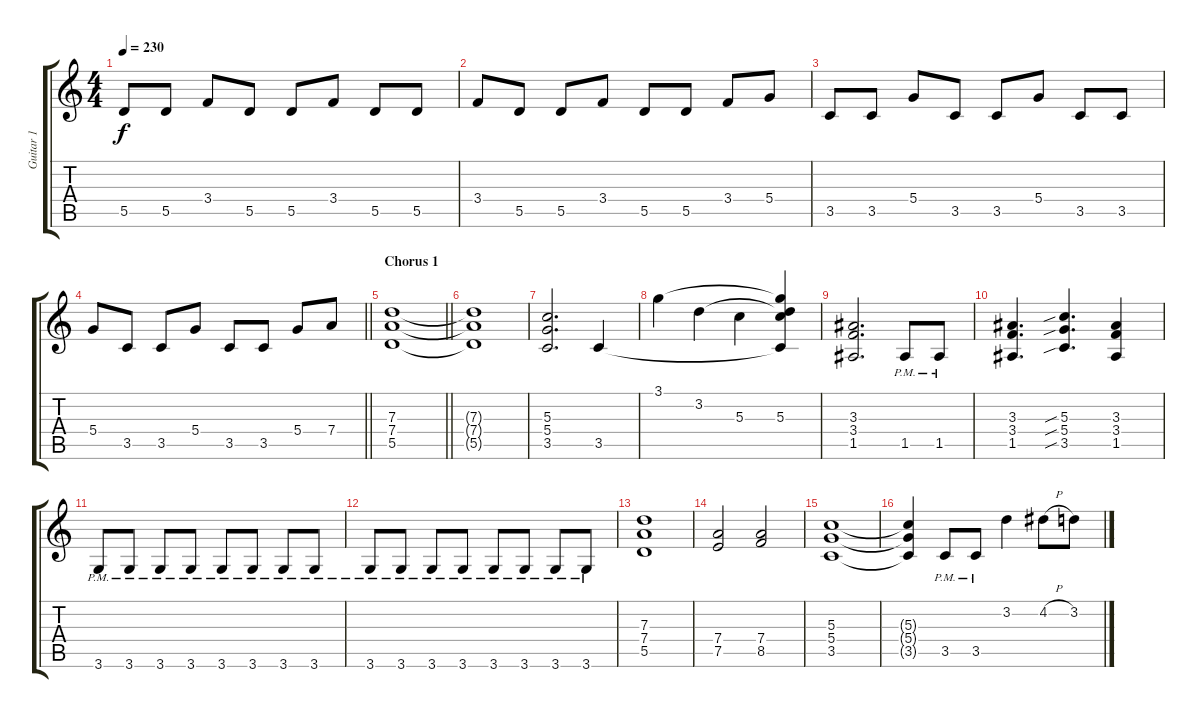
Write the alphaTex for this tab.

\track ("Guitar 1" "Guitar 1") {instrument distortionguitar}
\staff {score tabs}
\tuning (E4 B3 G3 D3 A2 E2) {hide}
\ts (4 4)
\tempo 230
\clef g2
\ks c
5.5.8{dy f} 5.5.8 3.4.8 5.5.8 5.5.8 3.4.8 5.5.8 5.5.8 |
3.4.8 5.5.8 5.5.8 3.4.8 5.5.8 5.5.8 3.4.8 5.4.8 |
3.5.8 3.5.8 5.4.8 3.5.8 3.5.8 5.4.8 3.5.8 3.5.8 |
\barLineRight lightlight
5.4.8 3.5.8 3.5.8 5.4.8 3.5.8 3.5.8 5.4.8 7.4.8 |
\section ("" "Chorus 1")
\barLineRight lightlight
(7.3 7.4 5.5).1 |
(7.3{t} 7.4{t} 5.5{t}).1 |
(5.3 5.4 3.5).2{d} 3.5.4 |
3.1.4 3.2.4 5.3.4 (3.1{t} 3.2{t} 5.3 3.5{t}).4 |
(3.3 3.4 1.5).2{d} 1.5{pm}.8 1.5{pm}.8 |
(3.3 3.4 1.5).4{d} (5.3{sib} 5.4{sib} 3.5{sib}).4{d} (3.3 3.4 1.5).4 |
3.6{pm}.8 3.6{pm}.8 3.6{pm}.8 3.6{pm}.8 3.6{pm}.8 3.6{pm}.8 3.6{pm}.8 3.6{pm}.8 |
3.6{pm}.8 3.6{pm}.8 3.6{pm}.8 3.6{pm}.8 3.6{pm}.8 3.6{pm}.8 3.6{pm}.8 3.6{pm}.8 |
(7.3 7.4 5.5).1 |
(7.4 7.5).2 (7.4 8.5).2 |
(5.3 5.4 3.5).1 |
(5.3{t} 5.4{t} 3.5{t}).4 3.5{pm}.8 3.5{pm}.8 3.2.4 4.2{h}.8 3.2.8
